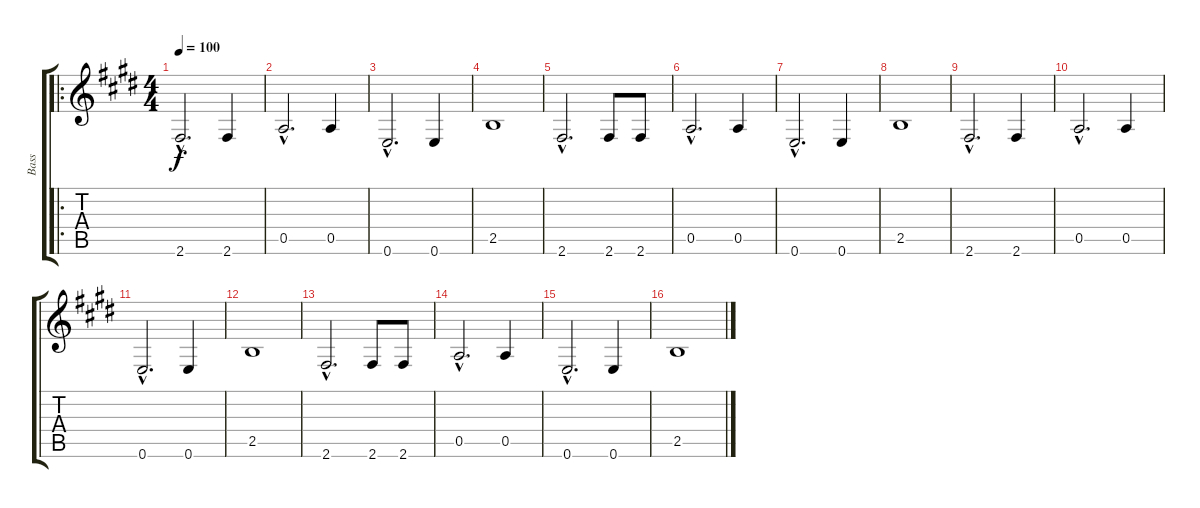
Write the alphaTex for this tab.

\track ("Bass" "Bass") {instrument electricbassfinger}
\staff {score tabs}
\tuning (E4 B3 G3 D3 A2 E2) {hide}
\ro
\ts (4 4)
\tempo 100
\clef g2
\ks e
2.6{hac}.2{d dy f instrument electricbassfinger} 2.6.4 |
0.5{hac}.2{d} 0.5.4 |
0.6{hac}.2{d} 0.6.4 |
2.5.1 |
2.6{hac}.2{d} 2.6.8 2.6.8 |
0.5{hac}.2{d} 0.5.4 |
0.6{hac}.2{d} 0.6.4 |
2.5.1 |
2.6{hac}.2{d} 2.6.4 |
0.5{hac}.2{d} 0.5.4 |
0.6{hac}.2{d} 0.6.4 |
2.5.1 |
2.6{hac}.2{d} 2.6.8 2.6.8 |
0.5{hac}.2{d} 0.5.4 |
0.6{hac}.2{d} 0.6.4 |
2.5.1
